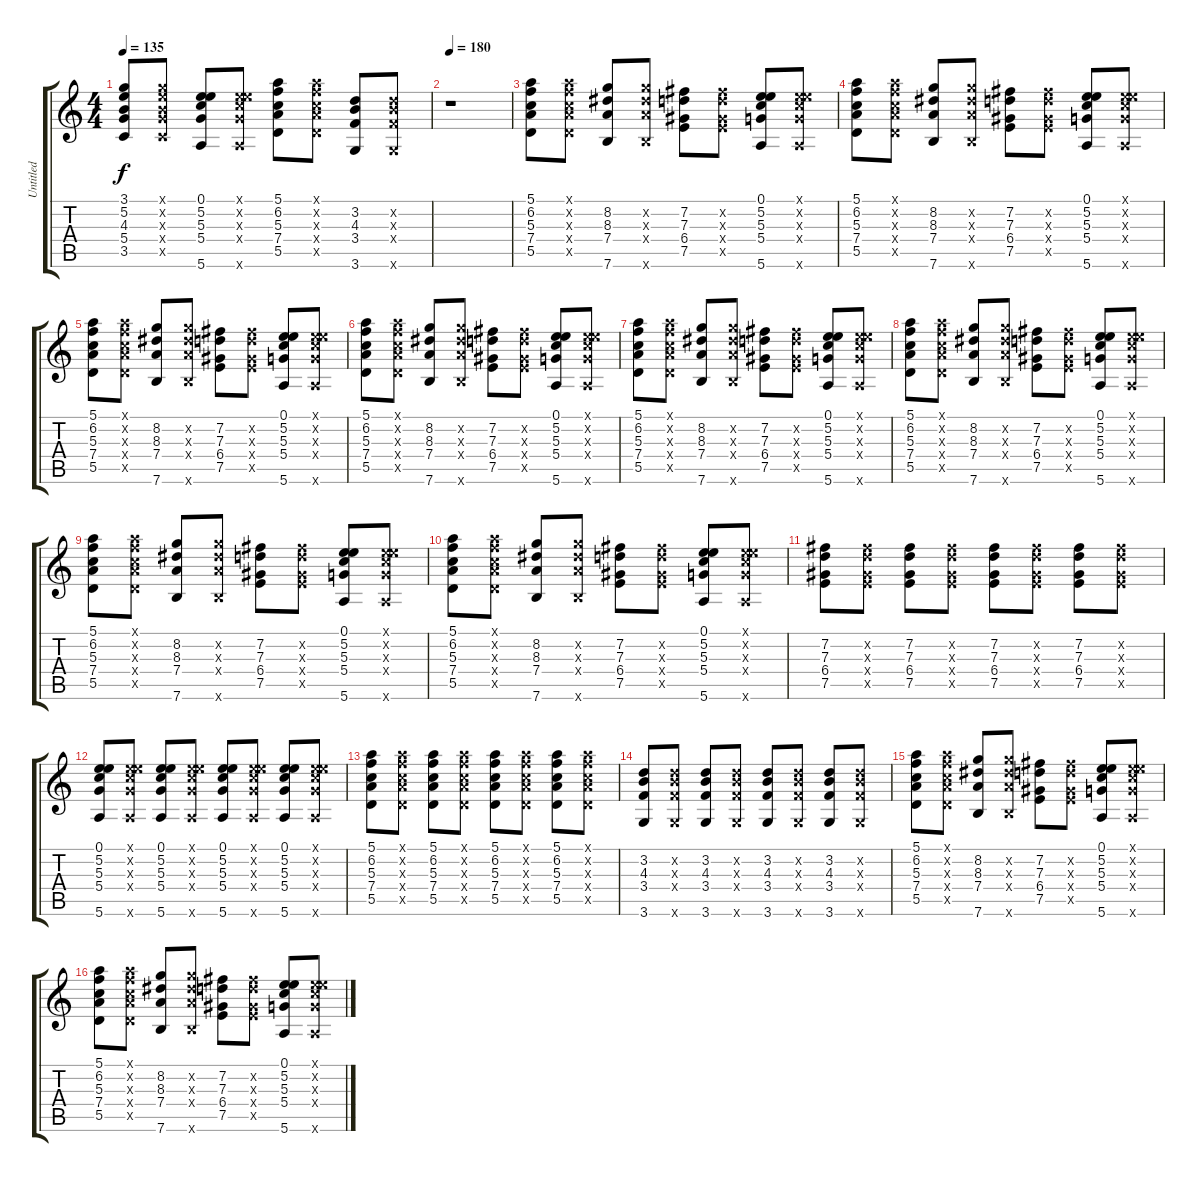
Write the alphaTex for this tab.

\track ("Untitled" "Untitled") {instrument acousticguitarnylon}
\staff {score tabs}
\tuning (E4 B3 G3 D3 A2 E2) {hide}
\ts (4 4)
\tempo 135
\clef g2
\ks c
(3.1 5.2 4.3 5.4 3.5).8{dy f} (3.1{x} 5.2{x} 4.3{x} 5.4{x} 3.5{x}).8 (0.1 5.2 5.3 5.4 5.6).8 (0.1{x} 5.2{x} 5.3{x} 5.4{x} 5.6{x}).8 (5.1 6.2 5.3 7.4 5.5).8 (5.1{x} 6.2{x} 5.3{x} 7.4{x} 5.5{x}).8 (3.2 4.3 3.4 3.6).8 (3.2{x} 4.3{x} 3.4{x} 3.6{x}).8 |
\tempo 180
r.1 |
(5.1 6.2 5.3 7.4 5.5).8 (5.1{x} 6.2{x} 5.3{x} 7.4{x} 5.5{x}).8 (8.2 8.3 7.4 7.6).8 (8.2{x} 8.3{x} 7.4{x} 7.6{x}).8 (7.2 7.3 6.4 7.5).8 (7.2{x} 7.3{x} 6.4{x} 7.5{x}).8 (0.1 5.2 5.3 5.4 5.6).8 (0.1{x} 5.2{x} 5.3{x} 5.4{x} 5.6{x}).8 |
(5.1 6.2 5.3 7.4 5.5).8 (5.1{x} 6.2{x} 5.3{x} 7.4{x} 5.5{x}).8 (8.2 8.3 7.4 7.6).8 (8.2{x} 8.3{x} 7.4{x} 7.6{x}).8 (7.2 7.3 6.4 7.5).8 (7.2{x} 7.3{x} 6.4{x} 7.5{x}).8 (0.1 5.2 5.3 5.4 5.6).8 (0.1{x} 5.2{x} 5.3{x} 5.4{x} 5.6{x}).8 |
(5.1 6.2 5.3 7.4 5.5).8 (5.1{x} 6.2{x} 5.3{x} 7.4{x} 5.5{x}).8 (8.2 8.3 7.4 7.6).8 (8.2{x} 8.3{x} 7.4{x} 7.6{x}).8 (7.2 7.3 6.4 7.5).8 (7.2{x} 7.3{x} 6.4{x} 7.5{x}).8 (0.1 5.2 5.3 5.4 5.6).8 (0.1{x} 5.2{x} 5.3{x} 5.4{x} 5.6{x}).8 |
(5.1 6.2 5.3 7.4 5.5).8 (5.1{x} 6.2{x} 5.3{x} 7.4{x} 5.5{x}).8 (8.2 8.3 7.4 7.6).8 (8.2{x} 8.3{x} 7.4{x} 7.6{x}).8 (7.2 7.3 6.4 7.5).8 (7.2{x} 7.3{x} 6.4{x} 7.5{x}).8 (0.1 5.2 5.3 5.4 5.6).8 (0.1{x} 5.2{x} 5.3{x} 5.4{x} 5.6{x}).8 |
(5.1 6.2 5.3 7.4 5.5).8 (5.1{x} 6.2{x} 5.3{x} 7.4{x} 5.5{x}).8 (8.2 8.3 7.4 7.6).8 (8.2{x} 8.3{x} 7.4{x} 7.6{x}).8 (7.2 7.3 6.4 7.5).8 (7.2{x} 7.3{x} 6.4{x} 7.5{x}).8 (0.1 5.2 5.3 5.4 5.6).8 (0.1{x} 5.2{x} 5.3{x} 5.4{x} 5.6{x}).8 |
(5.1 6.2 5.3 7.4 5.5).8 (5.1{x} 6.2{x} 5.3{x} 7.4{x} 5.5{x}).8 (8.2 8.3 7.4 7.6).8 (8.2{x} 8.3{x} 7.4{x} 7.6{x}).8 (7.2 7.3 6.4 7.5).8 (7.2{x} 7.3{x} 6.4{x} 7.5{x}).8 (0.1 5.2 5.3 5.4 5.6).8 (0.1{x} 5.2{x} 5.3{x} 5.4{x} 5.6{x}).8 |
(5.1 6.2 5.3 7.4 5.5).8 (5.1{x} 6.2{x} 5.3{x} 7.4{x} 5.5{x}).8 (8.2 8.3 7.4 7.6).8 (8.2{x} 8.3{x} 7.4{x} 7.6{x}).8 (7.2 7.3 6.4 7.5).8 (7.2{x} 7.3{x} 6.4{x} 7.5{x}).8 (0.1 5.2 5.3 5.4 5.6).8 (0.1{x} 5.2{x} 5.3{x} 5.4{x} 5.6{x}).8 |
(5.1 6.2 5.3 7.4 5.5).8 (5.1{x} 6.2{x} 5.3{x} 7.4{x} 5.5{x}).8 (8.2 8.3 7.4 7.6).8 (8.2{x} 8.3{x} 7.4{x} 7.6{x}).8 (7.2 7.3 6.4 7.5).8 (7.2{x} 7.3{x} 6.4{x} 7.5{x}).8 (0.1 5.2 5.3 5.4 5.6).8 (0.1{x} 5.2{x} 5.3{x} 5.4{x} 5.6{x}).8 |
(7.2 7.3 6.4 7.5).8 (7.2{x} 7.3{x} 6.4{x} 7.5{x}).8 (7.2 7.3 6.4 7.5).8 (7.2{x} 7.3{x} 6.4{x} 7.5{x}).8 (7.2 7.3 6.4 7.5).8 (7.2{x} 7.3{x} 6.4{x} 7.5{x}).8 (7.2 7.3 6.4 7.5).8 (7.2{x} 7.3{x} 6.4{x} 7.5{x}).8 |
(0.1 5.2 5.3 5.4 5.6).8 (0.1{x} 5.2{x} 5.3{x} 5.4{x} 5.6{x}).8 (0.1 5.2 5.3 5.4 5.6).8 (0.1{x} 5.2{x} 5.3{x} 5.4{x} 5.6{x}).8 (0.1 5.2 5.3 5.4 5.6).8 (0.1{x} 5.2{x} 5.3{x} 5.4{x} 5.6{x}).8 (0.1 5.2 5.3 5.4 5.6).8 (0.1{x} 5.2{x} 5.3{x} 5.4{x} 5.6{x}).8 |
(5.1 6.2 5.3 7.4 5.5).8 (5.1{x} 6.2{x} 5.3{x} 7.4{x} 5.5{x}).8 (5.1 6.2 5.3 7.4 5.5).8 (5.1{x} 6.2{x} 5.3{x} 7.4{x} 5.5{x}).8 (5.1 6.2 5.3 7.4 5.5).8 (5.1{x} 6.2{x} 5.3{x} 7.4{x} 5.5{x}).8 (5.1 6.2 5.3 7.4 5.5).8 (5.1{x} 6.2{x} 5.3{x} 7.4{x} 5.5{x}).8 |
(3.2 4.3 3.4 3.6).8 (3.2{x} 4.3{x} 3.4{x} 3.6{x}).8 (3.2 4.3 3.4 3.6).8 (3.2{x} 4.3{x} 3.4{x} 3.6{x}).8 (3.2 4.3 3.4 3.6).8 (3.2{x} 4.3{x} 3.4{x} 3.6{x}).8 (3.2 4.3 3.4 3.6).8 (3.2{x} 4.3{x} 3.4{x} 3.6{x}).8 |
(5.1 6.2 5.3 7.4 5.5).8 (5.1{x} 6.2{x} 5.3{x} 7.4{x} 5.5{x}).8 (8.2 8.3 7.4 7.6).8 (8.2{x} 8.3{x} 7.4{x} 7.6{x}).8 (7.2 7.3 6.4 7.5).8 (7.2{x} 7.3{x} 6.4{x} 7.5{x}).8 (0.1 5.2 5.3 5.4 5.6).8 (0.1{x} 5.2{x} 5.3{x} 5.4{x} 5.6{x}).8 |
(5.1 6.2 5.3 7.4 5.5).8 (5.1{x} 6.2{x} 5.3{x} 7.4{x} 5.5{x}).8 (8.2 8.3 7.4 7.6).8 (8.2{x} 8.3{x} 7.4{x} 7.6{x}).8 (7.2 7.3 6.4 7.5).8 (7.2{x} 7.3{x} 6.4{x} 7.5{x}).8 (0.1 5.2 5.3 5.4 5.6).8 (0.1{x} 5.2{x} 5.3{x} 5.4{x} 5.6{x}).8
